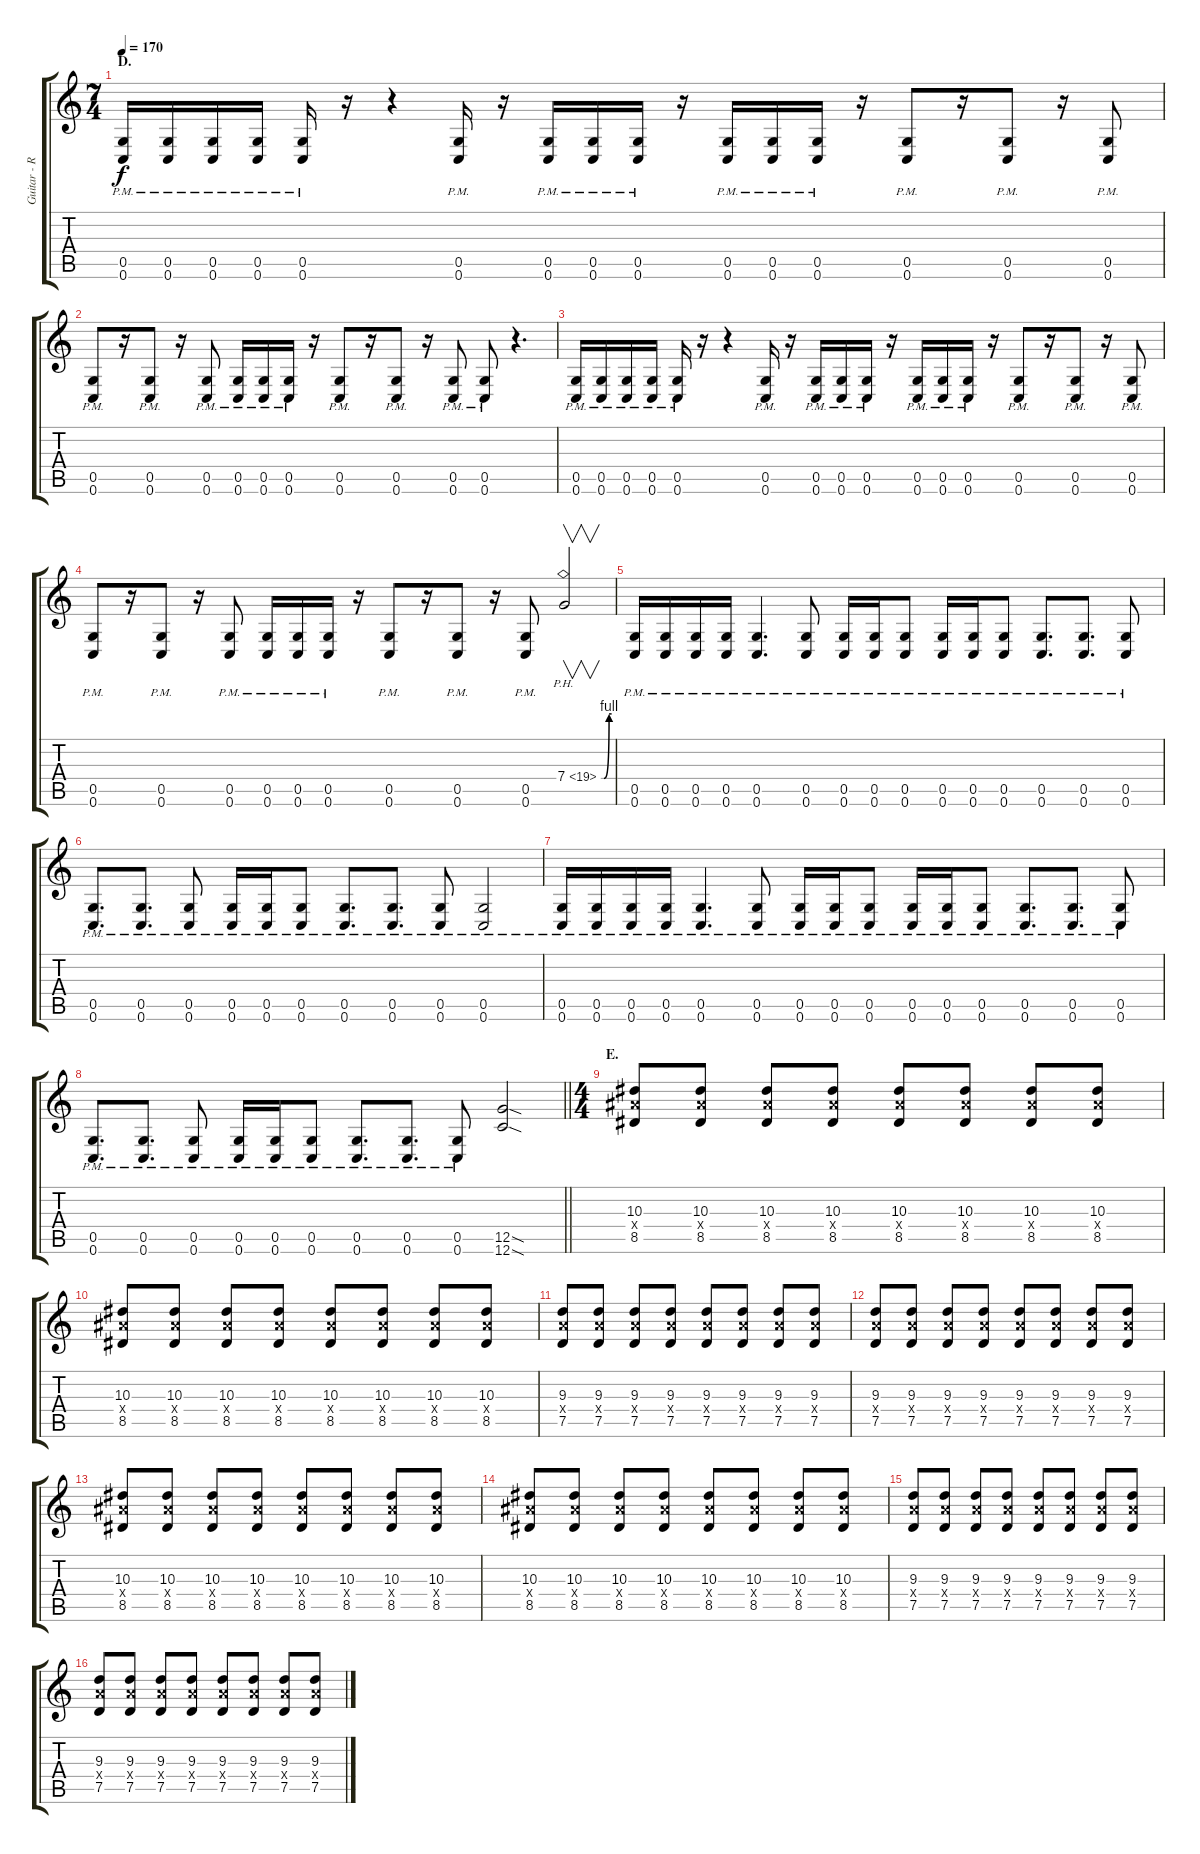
\track ("Guitar - Right" "Guitar - R") {instrument distortionguitar}
\staff {score tabs}
\tuning (D4 A3 F3 C3 G2 C2) {hide}
\ts (7 4)
\section ("" "D.")
\tempo 170
\clef g2
\ks c
(0.5{pm} 0.6{pm}).16{dy f} (0.5{pm} 0.6{pm}).16 (0.5{pm} 0.6{pm}).16 (0.5{pm} 0.6{pm}).16 (0.5{pm} 0.6{pm}).16 r.16 r.4 (0.5{pm} 0.6{pm}).16 r.16 (0.5{pm} 0.6{pm}).16 (0.5{pm} 0.6{pm}).16 (0.5{pm} 0.6{pm}).16 r.16 (0.5{pm} 0.6{pm}).16 (0.5{pm} 0.6{pm}).16 (0.5{pm} 0.6{pm}).16 r.16 (0.5{pm} 0.6{pm}).8 r.16 (0.5{pm} 0.6{pm}).8 r.16 (0.5{pm} 0.6{pm}).8 |
(0.5{pm} 0.6{pm}).8 r.16 (0.5{pm} 0.6{pm}).8 r.16 (0.5{pm} 0.6{pm}).8 (0.5{pm} 0.6{pm}).16 (0.5{pm} 0.6{pm}).16 (0.5{pm} 0.6{pm}).16 r.16 (0.5{pm} 0.6{pm}).8 r.16 (0.5{pm} 0.6{pm}).8 r.16 (0.5{pm} 0.6{pm}).8 (0.5{pm} 0.6{pm}).8 r.4{d} |
(0.5{pm} 0.6{pm}).16 (0.5{pm} 0.6{pm}).16 (0.5{pm} 0.6{pm}).16 (0.5{pm} 0.6{pm}).16 (0.5{pm} 0.6{pm}).16 r.16 r.4 (0.5{pm} 0.6{pm}).16 r.16 (0.5{pm} 0.6{pm}).16 (0.5{pm} 0.6{pm}).16 (0.5{pm} 0.6{pm}).16 r.16 (0.5{pm} 0.6{pm}).16 (0.5{pm} 0.6{pm}).16 (0.5{pm} 0.6{pm}).16 r.16 (0.5{pm} 0.6{pm}).8 r.16 (0.5{pm} 0.6{pm}).8 r.16 (0.5{pm} 0.6{pm}).8 |
(0.5{pm} 0.6{pm}).8 r.16 (0.5{pm} 0.6{pm}).8 r.16 (0.5{pm} 0.6{pm}).8 (0.5{pm} 0.6{pm}).16 (0.5{pm} 0.6{pm}).16 (0.5{pm} 0.6{pm}).16 r.16 (0.5{pm} 0.6{pm}).8 r.16 (0.5{pm} 0.6{pm}).8 r.16 (0.5{pm} 0.6{pm}).8 7.4{be (custom 0 0 15 0 45 4 60 4) ph 12}.2{v} |
(0.5{pm} 0.6{pm}).16 (0.5{pm} 0.6{pm}).16 (0.5{pm} 0.6{pm}).16 (0.5{pm} 0.6{pm}).16 (0.5{pm} 0.6{pm}).4{d} (0.5{pm} 0.6{pm}).8 (0.5{pm} 0.6{pm}).16 (0.5{pm} 0.6{pm}).16 (0.5{pm} 0.6{pm}).8 (0.5{pm} 0.6{pm}).16 (0.5{pm} 0.6{pm}).16 (0.5{pm} 0.6{pm}).8 (0.5{pm} 0.6{pm}).8{d} (0.5{pm} 0.6{pm}).8{d} (0.5{pm} 0.6{pm}).8 |
(0.5{pm} 0.6{pm}).8{d} (0.5{pm} 0.6{pm}).8{d} (0.5{pm} 0.6{pm}).8 (0.5{pm} 0.6{pm}).16 (0.5{pm} 0.6{pm}).16 (0.5{pm} 0.6{pm}).8 (0.5{pm} 0.6{pm}).8{d} (0.5{pm} 0.6{pm}).8{d} (0.5{pm} 0.6{pm}).8 (0.5{pm} 0.6{pm}).2 |
(0.5{pm} 0.6{pm}).16 (0.5{pm} 0.6{pm}).16 (0.5{pm} 0.6{pm}).16 (0.5{pm} 0.6{pm}).16 (0.5{pm} 0.6{pm}).4{d} (0.5{pm} 0.6{pm}).8 (0.5{pm} 0.6{pm}).16 (0.5{pm} 0.6{pm}).16 (0.5{pm} 0.6{pm}).8 (0.5{pm} 0.6{pm}).16 (0.5{pm} 0.6{pm}).16 (0.5{pm} 0.6{pm}).8 (0.5{pm} 0.6{pm}).8{d} (0.5{pm} 0.6{pm}).8{d} (0.5{pm} 0.6{pm}).8 |
\barLineRight lightlight
(0.5{pm} 0.6{pm}).8{d} (0.5{pm} 0.6{pm}).8{d} (0.5{pm} 0.6{pm}).8 (0.5{pm} 0.6{pm}).16 (0.5{pm} 0.6{pm}).16 (0.5{pm} 0.6{pm}).8 (0.5{pm} 0.6{pm}).8{d} (0.5{pm} 0.6{pm}).8{d} (0.5{pm} 0.6{pm}).8 (12.5{sod} 12.6{sod}).2 |
\ts (4 4)
\section ("" "E.")
(10.3 10.4{x} 8.5).8 (10.3 10.4{x} 8.5).8 (10.3 10.4{x} 8.5).8 (10.3 10.4{x} 8.5).8 (10.3 10.4{x} 8.5).8 (10.3 10.4{x} 8.5).8 (10.3 10.4{x} 8.5).8 (10.3 10.4{x} 8.5).8 |
(10.3 10.4{x} 8.5).8 (10.3 10.4{x} 8.5).8 (10.3 10.4{x} 8.5).8 (10.3 10.4{x} 8.5).8 (10.3 10.4{x} 8.5).8 (10.3 10.4{x} 8.5).8 (10.3 10.4{x} 8.5).8 (10.3 10.4{x} 8.5).8 |
(9.3 9.4{x} 7.5).8 (9.3 9.4{x} 7.5).8 (9.3 9.4{x} 7.5).8 (9.3 9.4{x} 7.5).8 (9.3 9.4{x} 7.5).8 (9.3 9.4{x} 7.5).8 (9.3 9.4{x} 7.5).8 (9.3 9.4{x} 7.5).8 |
(9.3 9.4{x} 7.5).8 (9.3 9.4{x} 7.5).8 (9.3 9.4{x} 7.5).8 (9.3 9.4{x} 7.5).8 (9.3 9.4{x} 7.5).8 (9.3 9.4{x} 7.5).8 (9.3 9.4{x} 7.5).8 (9.3 9.4{x} 7.5).8 |
(10.3 10.4{x} 8.5).8 (10.3 10.4{x} 8.5).8 (10.3 10.4{x} 8.5).8 (10.3 10.4{x} 8.5).8 (10.3 10.4{x} 8.5).8 (10.3 10.4{x} 8.5).8 (10.3 10.4{x} 8.5).8 (10.3 10.4{x} 8.5).8 |
(10.3 10.4{x} 8.5).8 (10.3 10.4{x} 8.5).8 (10.3 10.4{x} 8.5).8 (10.3 10.4{x} 8.5).8 (10.3 10.4{x} 8.5).8 (10.3 10.4{x} 8.5).8 (10.3 10.4{x} 8.5).8 (10.3 10.4{x} 8.5).8 |
(9.3 9.4{x} 7.5).8 (9.3 9.4{x} 7.5).8 (9.3 9.4{x} 7.5).8 (9.3 9.4{x} 7.5).8 (9.3 9.4{x} 7.5).8 (9.3 9.4{x} 7.5).8 (9.3 9.4{x} 7.5).8 (9.3 9.4{x} 7.5).8 |
(9.3 9.4{x} 7.5).8 (9.3 9.4{x} 7.5).8 (9.3 9.4{x} 7.5).8 (9.3 9.4{x} 7.5).8 (9.3 9.4{x} 7.5).8 (9.3 9.4{x} 7.5).8 (9.3 9.4{x} 7.5).8 (9.3 9.4{x} 7.5).8
